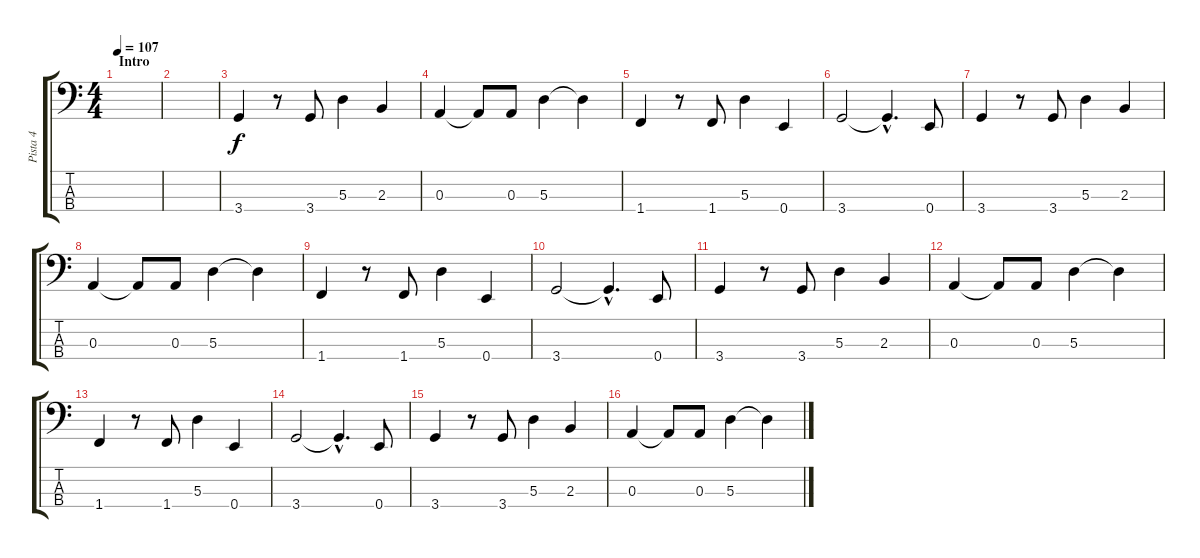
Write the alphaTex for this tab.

\track ("Pista 4" "Pista 4") {instrument electricbassfinger}
\staff {score tabs}
\tuning (G2 D2 A1 E1) {hide}
\ts (4 4)
\section ("" "Intro")
\tempo 107
\clef f4
\ks c
|
|
3.4.4 r.8 3.4.8 5.3.4 2.3.4 |
0.3.4 0.3{t}.8 0.3.8 5.3.4 5.3{t}.4 |
1.4.4 r.8 1.4.8 5.3.4 0.4.4 |
3.4.2 3.4{hac t}.4{d} 0.4.8 |
3.4.4 r.8 3.4.8 5.3.4 2.3.4 |
0.3.4 0.3{t}.8 0.3.8 5.3.4 5.3{t}.4 |
1.4.4 r.8 1.4.8 5.3.4 0.4.4 |
3.4.2 3.4{hac t}.4{d} 0.4.8 |
3.4.4 r.8 3.4.8 5.3.4 2.3.4 |
0.3.4 0.3{t}.8 0.3.8 5.3.4 5.3{t}.4 |
1.4.4 r.8 1.4.8 5.3.4 0.4.4 |
3.4.2 3.4{hac t}.4{d} 0.4.8 |
3.4.4 r.8 3.4.8 5.3.4 2.3.4 |
0.3.4 0.3{t}.8 0.3.8 5.3.4 5.3{t}.4
